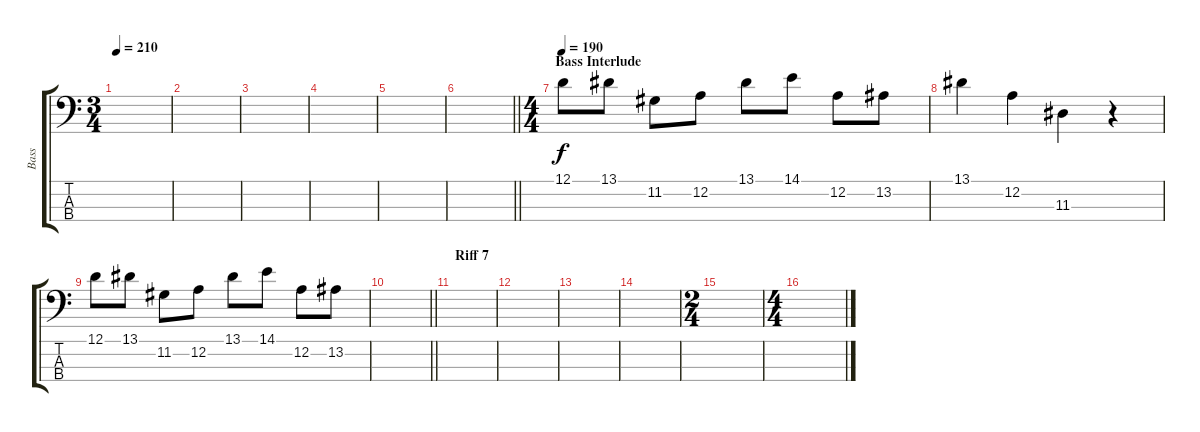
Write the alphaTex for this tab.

\track ("Bass" "Bass") {instrument electricbasspick}
\staff {score tabs}
\tuning (D2 A1 E1 B0) {hide}
\ts (3 4)
\tempo 210
\clef f4
\ks c
|
|
|
|
|
\barLineRight lightlight
|
\ts (4 4)
\section ("" "Bass Interlude")
\tempo 190
12.1.8 13.1.8 11.2.8 12.2.8 13.1.8 14.1.8 12.2.8 13.2.8 |
13.1.4 12.2.4 11.3.4 r.4 |
12.1.8 13.1.8 11.2.8 12.2.8 13.1.8 14.1.8 12.2.8 13.2.8 |
\barLineRight lightlight
|
\section ("" "Riff 7")
|
|
|
|
\ts (2 4)
|
\ts (4 4)
